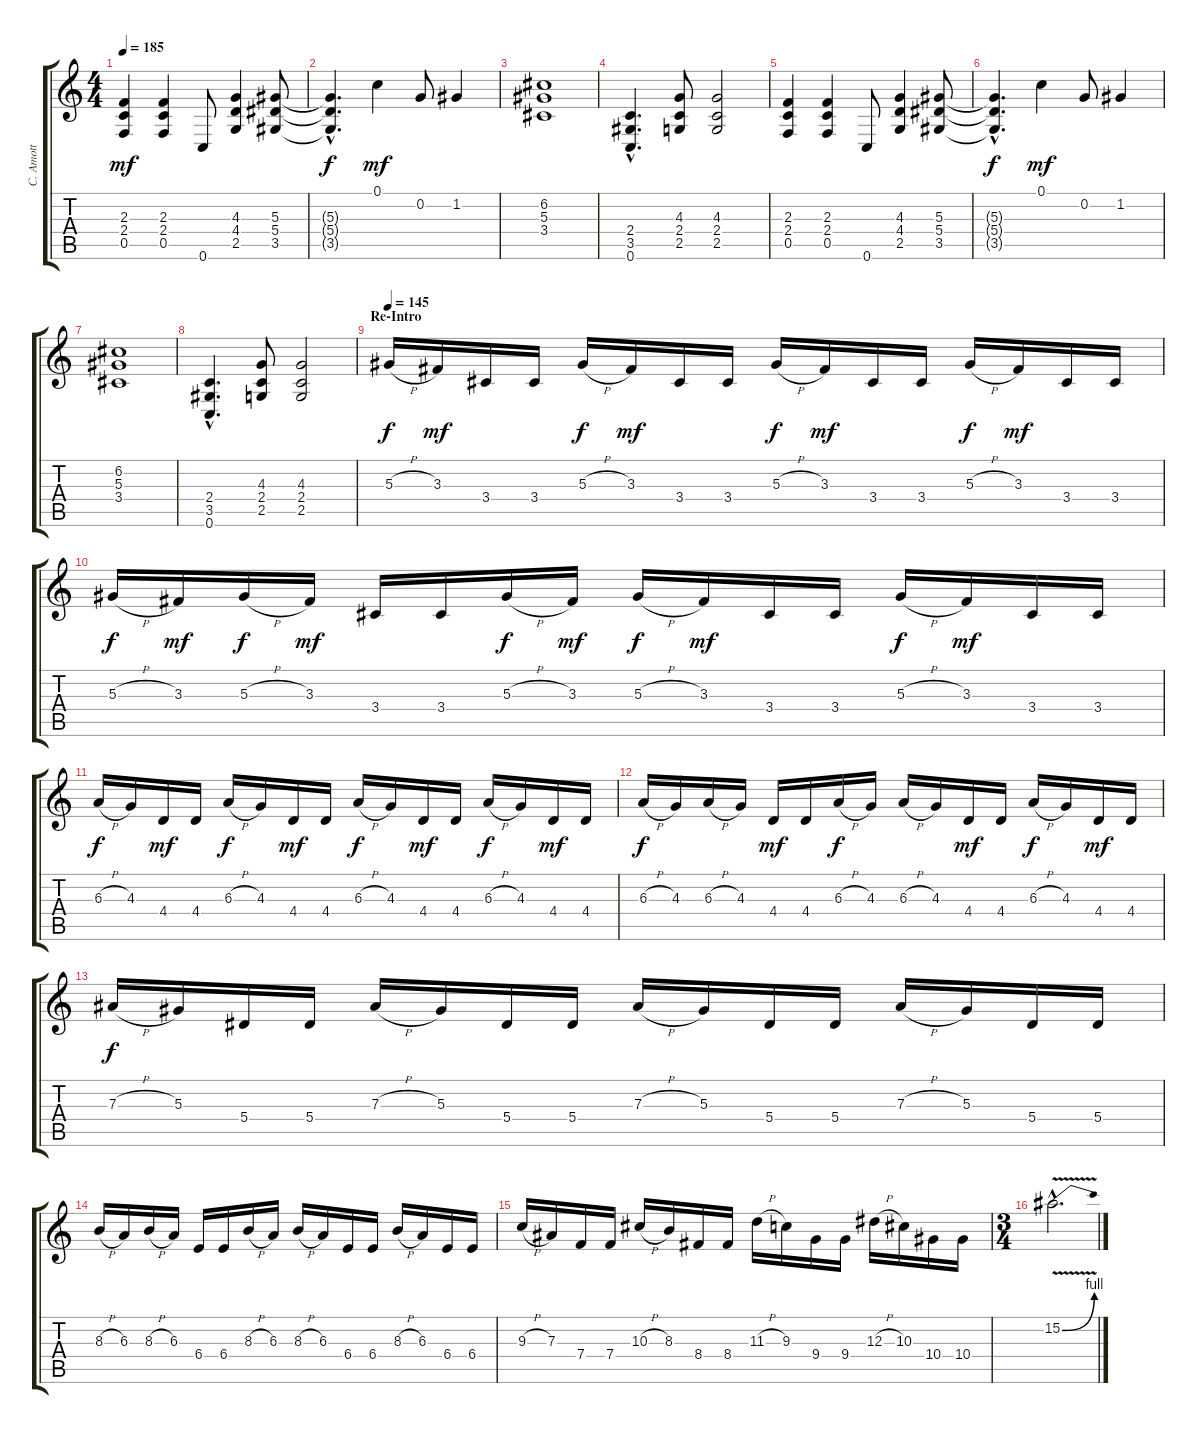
\track ("C. Amott" "C. Amott") {instrument distortionguitar}
\staff {score tabs}
\tuning (C4 G3 Eb3 Bb2 F2 C2) {hide}
\ts (4 4)
\tempo 185
\clef g2
\ks c
(2.3 2.4 0.5).4{dy mf} (2.3 2.4 0.5).4 0.6.8 (4.3 4.4 2.5).4 (5.3 5.4 3.5).8 |
(5.3{hac t} 5.4{hac t} 3.5{hac t}).4{d dy f} 0.1.4{dy mf} 0.2.8 1.2.4 |
(6.2 5.3 3.4).1 |
(2.4{hac} 3.5{hac} 0.6{hac}).4{d} (4.3 2.4 2.5).8 (4.3 2.4 2.5).2 |
(2.3 2.4 0.5).4 (2.3 2.4 0.5).4 0.6.8 (4.3 4.4 2.5).4 (5.3 5.4 3.5).8 |
(5.3{hac t} 5.4{hac t} 3.5{hac t}).4{d dy f} 0.1.4{dy mf} 0.2.8 1.2.4 |
(6.2 5.3 3.4).1 |
(2.4{hac} 3.5{hac} 0.6{hac}).4{d} (4.3 2.4 2.5).8 (4.3 2.4 2.5).2 |
\section ("" "Re-Intro")
\tempo 145
5.3{h}.16{dy f} 3.3.16{dy mf} 3.4.16 3.4.16 5.3{h}.16{dy f} 3.3.16{dy mf} 3.4.16 3.4.16 5.3{h}.16{dy f} 3.3.16{dy mf} 3.4.16 3.4.16 5.3{h}.16{dy f} 3.3.16{dy mf} 3.4.16 3.4.16 |
5.3{h}.16{dy f} 3.3.16{dy mf} 5.3{h}.16{dy f} 3.3.16{dy mf} 3.4.16 3.4.16 5.3{h}.16{dy f} 3.3.16{dy mf} 5.3{h}.16{dy f} 3.3.16{dy mf} 3.4.16 3.4.16 5.3{h}.16{dy f} 3.3.16{dy mf} 3.4.16 3.4.16 |
6.3{h}.16{dy f} 4.3.16 4.4.16{dy mf} 4.4.16 6.3{h}.16{dy f} 4.3.16 4.4.16{dy mf} 4.4.16 6.3{h}.16{dy f} 4.3.16 4.4.16{dy mf} 4.4.16 6.3{h}.16{dy f} 4.3.16 4.4.16{dy mf} 4.4.16 |
6.3{h}.16{dy f} 4.3.16 6.3{h}.16 4.3.16 4.4.16{dy mf} 4.4.16 6.3{h}.16{dy f} 4.3.16 6.3{h}.16 4.3.16 4.4.16{dy mf} 4.4.16 6.3{h}.16{dy f} 4.3.16 4.4.16{dy mf} 4.4.16 |
7.3{h}.16{dy f} 5.3.16 5.4.16 5.4.16 7.3{h}.16 5.3.16 5.4.16 5.4.16 7.3{h}.16 5.3.16 5.4.16 5.4.16 7.3{h}.16 5.3.16 5.4.16 5.4.16 |
8.3{h}.16 6.3.16 8.3{h}.16 6.3.16 6.4.16 6.4.16 8.3{h}.16 6.3.16 8.3{h}.16 6.3.16 6.4.16 6.4.16 8.3{h}.16 6.3.16 6.4.16 6.4.16 |
9.3{h}.16 7.3.16 7.4.16 7.4.16 10.3{h}.16 8.3.16 8.4.16 8.4.16 11.3{h}.16 9.3.16 9.4.16 9.4.16 12.3{h}.16 10.3.16 10.4.16 10.4.16 |
\ts (3 4)
15.2{be (bend 0 0 60 4) v hac}.2{d}
